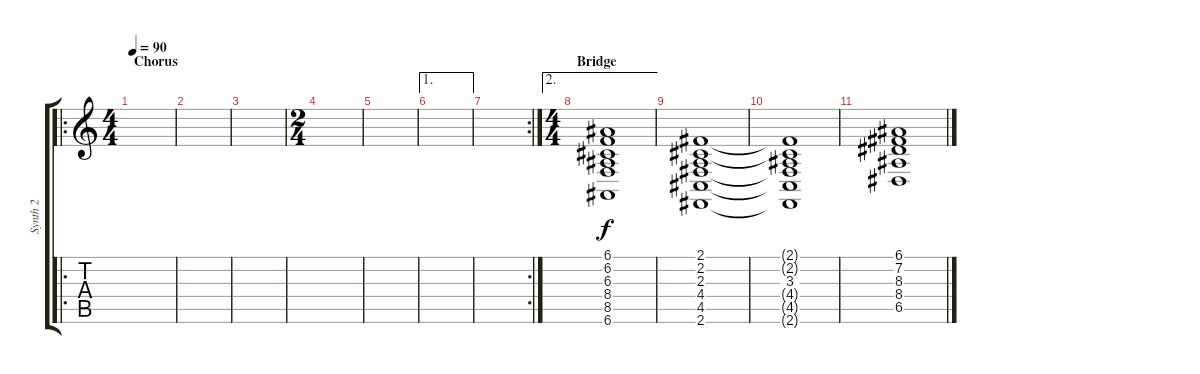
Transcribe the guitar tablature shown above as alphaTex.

\track ("Synth 2" "Synth 2") {instrument stringensemble1}
\staff {score tabs}
\tuning (E4 B3 G3 D3 A2 E2) {hide}
\ro
\ts (4 4)
\section ("" "Chorus")
\tempo 90
\clef g2
\ks c
|
|
|
\ts (2 4)
|
|
\ae 1
|
\rc 2
|
\ae 2
\ts (4 4)
\section ("" "Bridge")
(6.1 6.2 6.3 8.4 8.5 6.6).1 |
(2.1 2.2 2.3 4.4 4.5 2.6).1 |
(2.1{t} 2.2{t} 3.3 4.4{t} 4.5{t} 2.6{t}).1 |
(6.1 7.2 8.3 8.4 6.5).1
